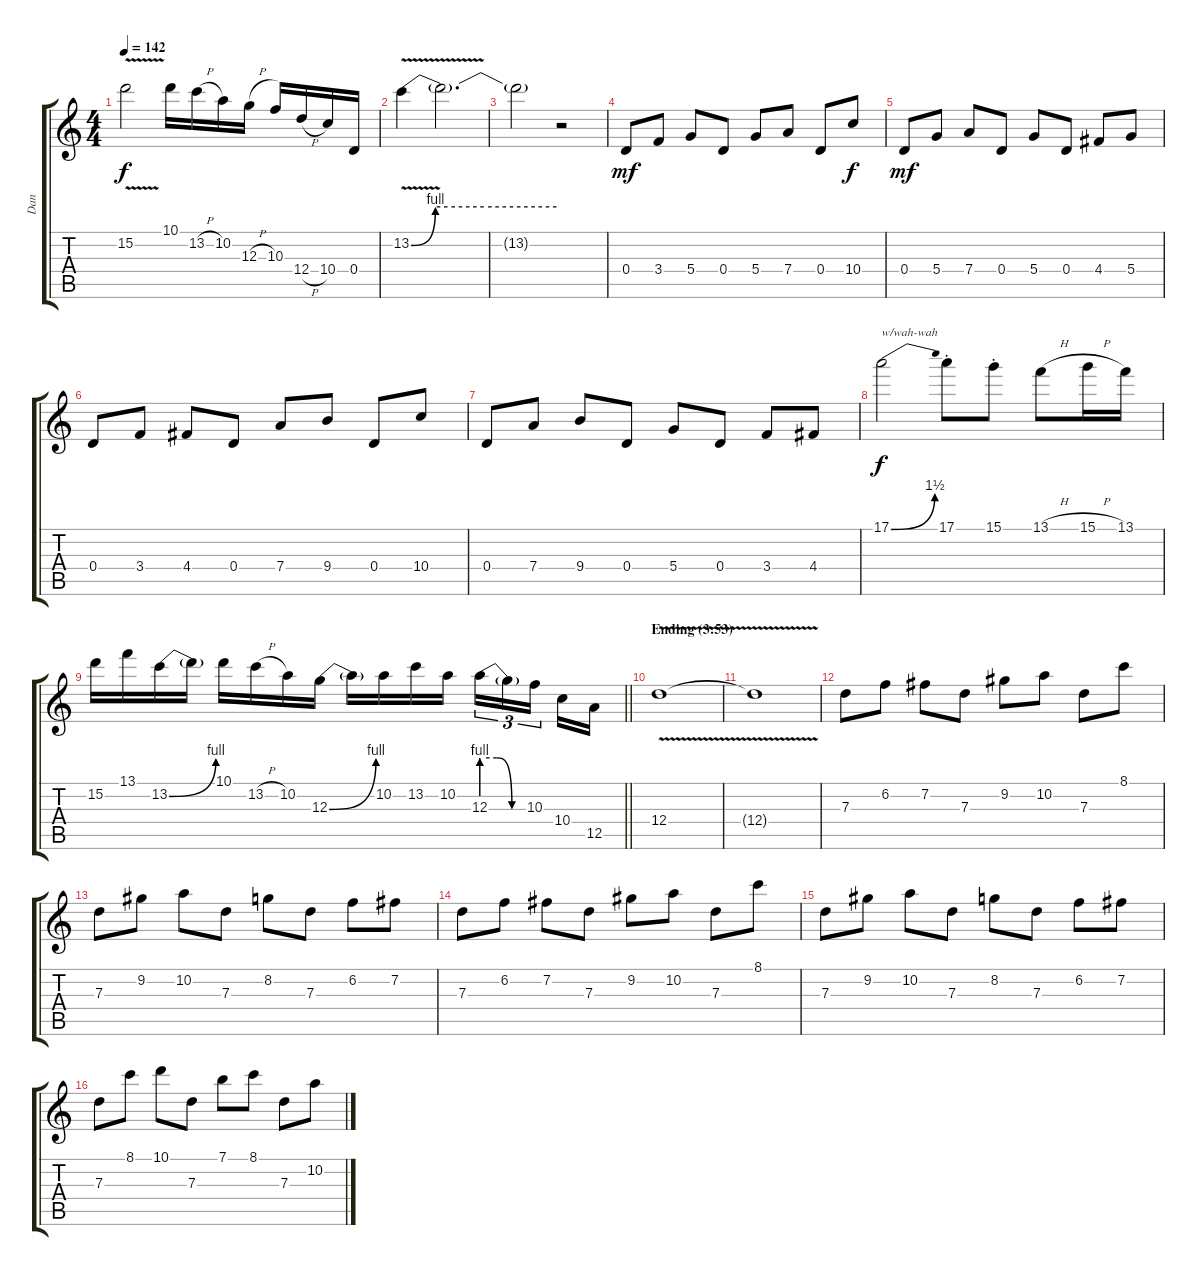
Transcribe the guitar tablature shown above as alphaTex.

\track ("Dan" "Dan") {instrument distortionguitar}
\staff {score tabs}
\tuning (E4 B3 G3 D3 A2 D2) {hide}
\ts (4 4)
\tempo 142
\clef g2
\ks c
15.2{v}.2{dy f} 10.1.16 13.2{h}.16 10.2.16 12.3{h}.16 10.3.16 12.4{h}.16 10.4.16 0.4.16 |
13.2{be (custom 0 0 10 4 15 4 30 4 60 4) v}.4 13.2{t}.2{d} |
13.2{t}.2 r.2 |
0.4.8{dy mf} 3.4.8 5.4.8 0.4.8 5.4.8 7.4.8 0.4.8 10.4.8{dy f} |
0.4.8{dy mf} 5.4.8 7.4.8 0.4.8 5.4.8 0.4.8 4.4.8 5.4.8 |
0.4.8 3.4.8 4.4.8 0.4.8 7.4.8 9.4.8 0.4.8 10.4.8 |
0.4.8 7.4.8 9.4.8 0.4.8 5.4.8 0.4.8 3.4.8 4.4.8 |
17.1{be (bend 0 0 60 6)}.2{txt "w/wah-wah" dy f} 17.1{st}.8 15.1{st}.8 13.1{h}.8 15.1{h}.16 13.1.16 |
\barLineRight lightlight
15.2.16 13.1.16 13.2{be (bend 0 0 60 4)}.16 13.2{t}.16 10.1.16 13.2{h}.16 10.2.16 12.3{be (bend 0 0 60 4)}.16 12.3{t}.16 10.2.16 13.2.16 10.2.16 12.3{be (custom 0 4 20 4 40 0 60 0)}.16{tu (3 2)} 12.3{t}.16{tu (3 2)} 10.3.16{tu (3 2) beam splitsecondary} 10.4.16 12.5.16 |
\section ("" "Ending (3:53)")
12.4{v}.1 |
12.4{t}.1 |
7.3.8 6.2.8 7.2.8 7.3.8 9.2.8 10.2.8 7.3.8 8.1.8 |
7.3.8 9.2.8 10.2.8 7.3.8 8.2.8 7.3.8 6.2.8 7.2.8 |
7.3.8 6.2.8 7.2.8 7.3.8 9.2.8 10.2.8 7.3.8 8.1.8 |
7.3.8 9.2.8 10.2.8 7.3.8 8.2.8 7.3.8 6.2.8 7.2.8 |
7.3.8 8.1.8 10.1.8 7.3.8 7.1.8 8.1.8 7.3.8 10.2.8
